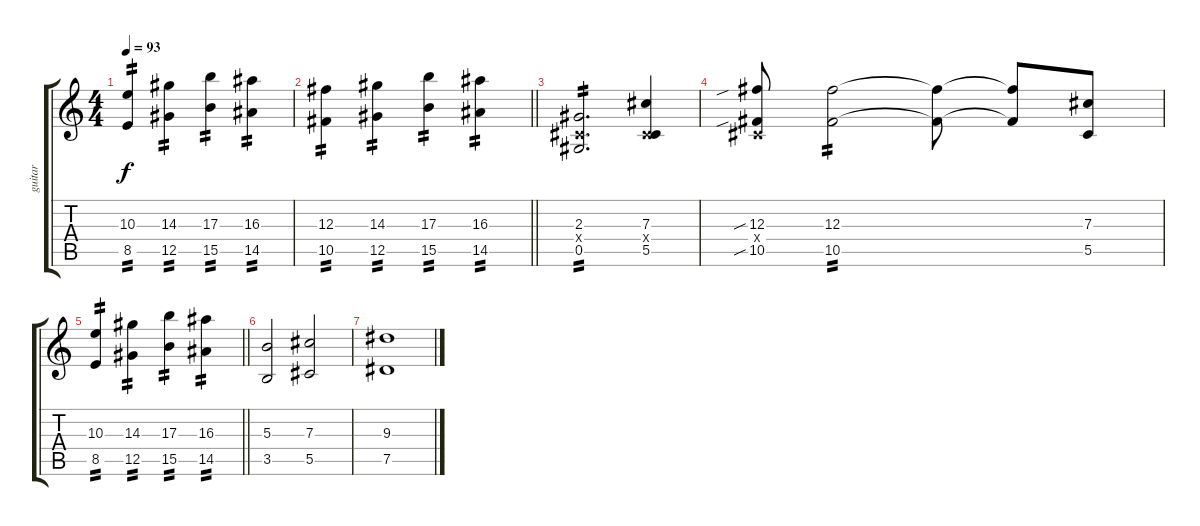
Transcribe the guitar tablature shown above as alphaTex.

\track ("guitar" "guitar") {instrument distortionguitar}
\staff {score tabs}
\tuning (Eb4 Bb3 Gb3 Db3 Ab2 Eb2) {hide}
\ts (4 4)
\tempo 93
\clef g2
\ks c
(10.3 8.5).4{tp 2 dy f volume 16} (14.3 12.5).4{tp 2} (17.3 15.5).4{tp 2} (16.3 14.5).4{tp 2} |
\barLineRight lightlight
(12.3 10.5).4{tp 2} (14.3 12.5).4{tp 2} (17.3 15.5).4{tp 2} (16.3 14.5).4{tp 2} |
(2.3 0.4{x} 0.5).2{d tp 2} (7.3 0.4{x} 5.5).4 |
(12.3{sib} 0.4{x} 10.5{sib}).8 (12.3 10.5).2{tp 2} (12.3{t} 10.5{t}).8 (12.3{t} 10.5{t}).8 (7.3 5.5).8 |
\barLineRight lightlight
(10.3 8.5).4{tp 2 volume 16} (14.3 12.5).4{tp 2} (17.3 15.5).4{tp 2} (16.3 14.5).4{tp 2} |
(5.3 3.5).2 (7.3 5.5).2 |
(9.3 7.5).1
